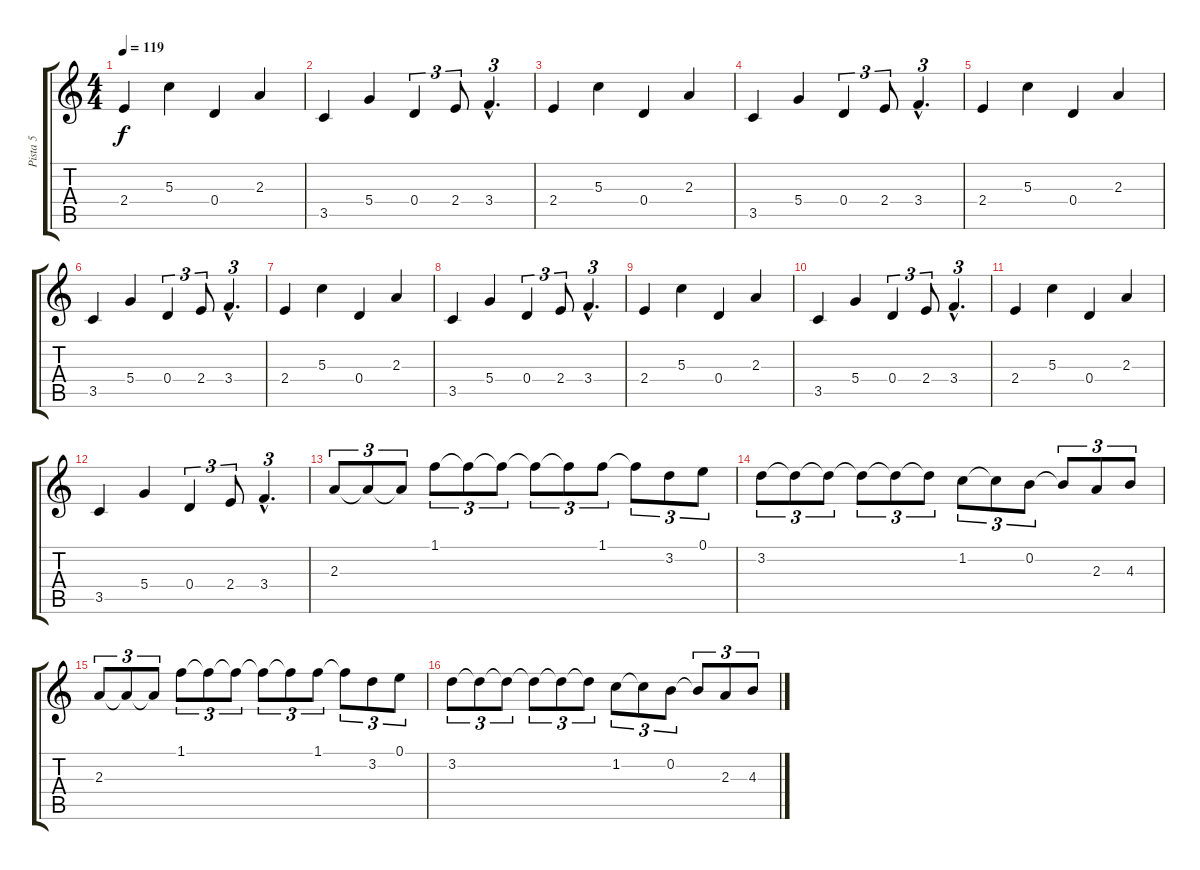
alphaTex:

\track ("Pista 5" "Pista 5") {instrument distortionguitar}
\staff {score tabs}
\tuning (E4 B3 G3 D3 A2 E2) {hide}
\ts (4 4)
\tempo 119
\clef g2
\ks c
2.4.4{dy f} 5.3.4 0.4.4 2.3.4 |
3.5.4 5.4.4 0.4.4{tu (3 2)} 2.4.8{tu (3 2)} 3.4{hac}.4{d tu (3 2)} |
2.4.4 5.3.4 0.4.4 2.3.4 |
3.5.4 5.4.4 0.4.4{tu (3 2)} 2.4.8{tu (3 2)} 3.4{hac}.4{d tu (3 2)} |
2.4.4 5.3.4 0.4.4 2.3.4 |
3.5.4 5.4.4 0.4.4{tu (3 2)} 2.4.8{tu (3 2)} 3.4{hac}.4{d tu (3 2)} |
2.4.4 5.3.4 0.4.4 2.3.4 |
3.5.4 5.4.4 0.4.4{tu (3 2)} 2.4.8{tu (3 2)} 3.4{hac}.4{d tu (3 2)} |
2.4.4 5.3.4 0.4.4 2.3.4 |
3.5.4 5.4.4 0.4.4{tu (3 2)} 2.4.8{tu (3 2)} 3.4{hac}.4{d tu (3 2)} |
2.4.4 5.3.4 0.4.4 2.3.4 |
3.5.4 5.4.4 0.4.4{tu (3 2)} 2.4.8{tu (3 2)} 3.4{hac}.4{d tu (3 2)} |
2.3.8{tu (3 2)} 2.3{t}.8{tu (3 2)} 2.3{t}.8{tu (3 2)} 1.1.8{tu (3 2)} 1.1{t}.8{tu (3 2)} 1.1{t}.8{tu (3 2)} 1.1{t}.8{tu (3 2)} 1.1{t}.8{tu (3 2)} 1.1.8{tu (3 2)} 1.1{t}.8{tu (3 2)} 3.2.8{tu (3 2)} 0.1.8{tu (3 2)} |
3.2.8{tu (3 2)} 3.2{t}.8{tu (3 2)} 3.2{t}.8{tu (3 2)} 3.2{t}.8{tu (3 2)} 3.2{t}.8{tu (3 2)} 3.2{t}.8{tu (3 2)} 1.2.8{tu (3 2)} 1.2{t}.8{tu (3 2)} 0.2.8{tu (3 2)} 0.2{t}.8{tu (3 2)} 2.3.8{tu (3 2)} 4.3.8{tu (3 2)} |
2.3.8{tu (3 2)} 2.3{t}.8{tu (3 2)} 2.3{t}.8{tu (3 2)} 1.1.8{tu (3 2)} 1.1{t}.8{tu (3 2)} 1.1{t}.8{tu (3 2)} 1.1{t}.8{tu (3 2)} 1.1{t}.8{tu (3 2)} 1.1.8{tu (3 2)} 1.1{t}.8{tu (3 2)} 3.2.8{tu (3 2)} 0.1.8{tu (3 2)} |
3.2.8{tu (3 2)} 3.2{t}.8{tu (3 2)} 3.2{t}.8{tu (3 2)} 3.2{t}.8{tu (3 2)} 3.2{t}.8{tu (3 2)} 3.2{t}.8{tu (3 2)} 1.2.8{tu (3 2)} 1.2{t}.8{tu (3 2)} 0.2.8{tu (3 2)} 0.2{t}.8{tu (3 2)} 2.3.8{tu (3 2)} 4.3.8{tu (3 2)}
